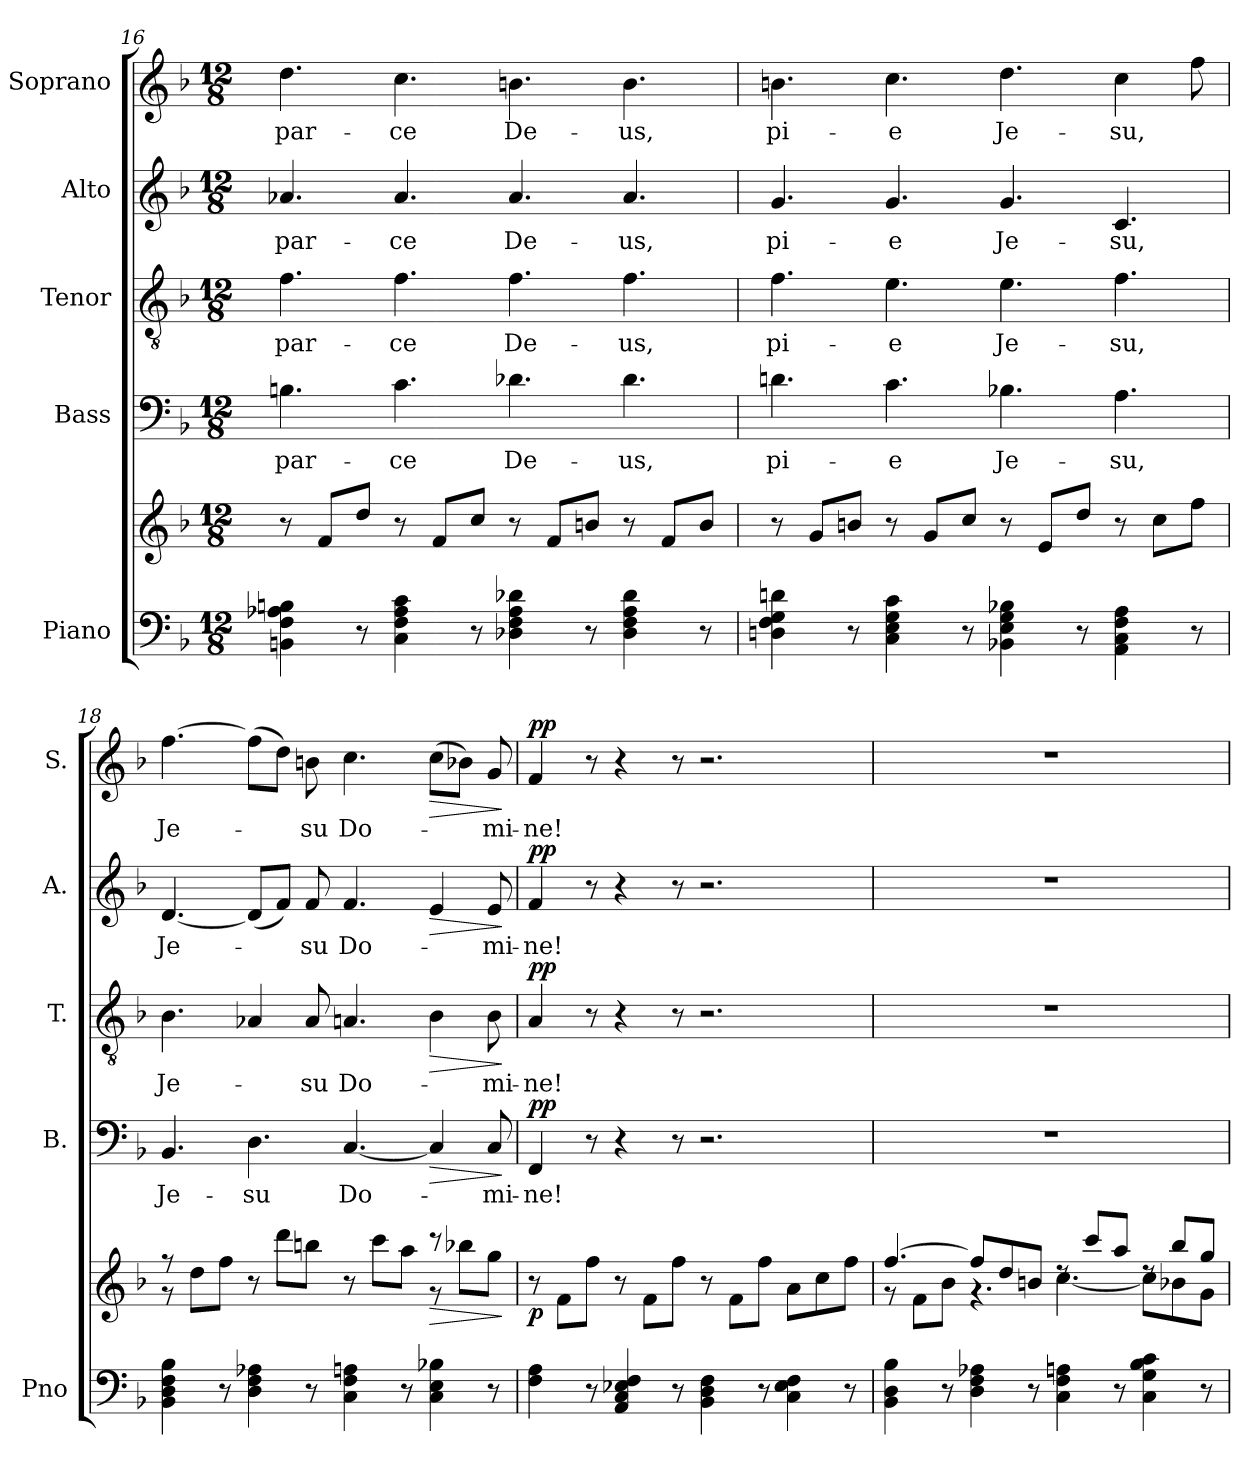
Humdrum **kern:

**kern	**kern	**dynam	**kern	**text	**dynam	**kern	**text	**dynam	**kern	**text	**dynam	**kern	**text	**dynam
*part5	*part5	*part5	*part4	*part4	*part4	*part3	*part3	*part3	*part2	*part2	*part2	*part1	*part1	*part1
*staff6	*staff5	*staff5/6	*staff4	*staff4	*staff4	*staff3	*staff3	*staff3	*staff2	*staff2	*staff2	*staff1	*staff1	*staff1
*I"Piano	*	*	*I"Bass	*	*	*I"Tenor	*	*	*I"Alto	*	*	*I"Soprano	*	*
*I'Pno	*	*	*I'B.	*	*	*I'T.	*	*	*I'A.	*	*	*I'S.	*	*
*clefF4	*clefG2	*	*clefF4	*	*	*clefGv2	*	*	*clefG2	*	*	*clefG2	*	*
*k[b-]	*k[b-]	*	*k[b-]	*	*	*k[b-]	*	*	*k[b-]	*	*	*k[b-]	*	*
*M12/8	*M12/8	*	*M12/8	*	*	*M12/8	*	*	*M12/8	*	*	*M12/8	*	*
=16	=16	=16	=16	=16	=16	=16	=16	=16	=16	=16	=16	=16	=16	=16
!	!	!	!	!LO:LY:b	!	!	!LO:LY:b	!	!	!LO:LY:b	!	!	!LO:LY:b	!
4BBn\ 4F\ 4A-X\ 4Bn\	8r	.	4.Bn\	par-	.	4.f\	par-	.	4.a-X/	par-	.	4.dd\	par-	.
.	8f/L	.	.	.	.	.	.	.	.	.	.	.	.	.
8r	8dd/J	.	.	.	.	.	.	.	.	.	.	.	.	.
!	!	!	!	!LO:LY:b	!	!	!LO:LY:b	!	!	!LO:LY:b	!	!	!LO:LY:b	!
4C\ 4F\ 4A-\ 4c\	8r	.	4.c\	-ce	.	4.f\	-ce	.	4.a-/	-ce	.	4.cc\	-ce	.
.	8f/L	.	.	.	.	.	.	.	.	.	.	.	.	.
8r	8cc/J	.	.	.	.	.	.	.	.	.	.	.	.	.
!	!	!	!	!LO:LY:b	!	!	!LO:LY:b	!	!	!LO:LY:b	!	!	!LO:LY:b	!
4D-X\ 4F\ 4A-\ 4d-X\	8r	.	4.d-X\	De-	.	4.f\	De-	.	4.a-/	De-	.	4.bn\	De-	.
.	8f/L	.	.	.	.	.	.	.	.	.	.	.	.	.
8r	8bn/J	.	.	.	.	.	.	.	.	.	.	.	.	.
!	!	!	!	!LO:LY:b	!	!	!LO:LY:b	!	!	!LO:LY:b	!	!	!LO:LY:b	!
4D-\ 4F\ 4A-\ 4d-\	8r	.	4.d-\	-us,	.	4.f\	-us,	.	4.a-/	-us,	.	4.b\	-us,	.
.	8f/L	.	.	.	.	.	.	.	.	.	.	.	.	.
8r	8b/J	.	.	.	.	.	.	.	.	.	.	.	.	.
!!LO:PB:g=z
=17	=17	=17	=17	=17	=17	=17	=17	=17	=17	=17	=17	=17	=17	=17
!	!	!	!	!LO:LY:b	!	!	!LO:LY:b	!	!	!LO:LY:b	!	!	!LO:LY:b	!
4Dn\ 4F\ 4G\ 4dn\	8r	.	4.dn\	pi-	.	4.f\	pi-	.	4.g/	pi-	.	4.bn\	pi-	.
.	8g/L	.	.	.	.	.	.	.	.	.	.	.	.	.
8r	8bn/J	.	.	.	.	.	.	.	.	.	.	.	.	.
!	!	!	!	!LO:LY:b	!	!	!LO:LY:b	!	!	!LO:LY:b	!	!	!LO:LY:b	!
4C\ 4E\ 4G\ 4c\	8r	.	4.c\	-e	.	4.e\	-e	.	4.g/	-e	.	4.cc\	-e	.
.	8g/L	.	.	.	.	.	.	.	.	.	.	.	.	.
8r	8cc/J	.	.	.	.	.	.	.	.	.	.	.	.	.
!	!	!	!	!LO:LY:b	!	!	!LO:LY:b	!	!	!LO:LY:b	!	!	!LO:LY:b	!
4BB-X\ 4E\ 4G\ 4B-X\	8r	.	4.B-X\	Je-	.	4.e\	Je-	.	4.g/	Je-	.	4.dd\	Je-	.
.	8e/L	.	.	.	.	.	.	.	.	.	.	.	.	.
8r	8dd/J	.	.	.	.	.	.	.	.	.	.	.	.	.
!	!	!	!	!LO:LY:b	!	!	!LO:LY:b	!	!	!LO:LY:b	!	!	!LO:LY:b	!
4AA\ 4C\ 4F\ 4A\	8r	.	4.A\	-su,	.	4.f\	-su,	.	4.c/	-su,	.	4cc\	-su,	.
.	8cc\L	.	.	.	.	.	.	.	.	.	.	.	.	.
8r	8ff\J	.	.	.	.	.	.	.	.	.	.	8ff\	.	.
=18	=18	=18	=18	=18	=18	=18	=18	=18	=18	=18	=18	=18	=18	=18
*	*^	*	*	*	*	*	*	*	*	*	*	*	*	*
!	!	!	!	!	!LO:LY:b	!	!	!LO:LY:b	!	!	!LO:LY:b	!	!	!LO:LY:b	!
4BB-\ 4D\ 4F\ 4B-\	8r	8r	.	4.BB-/	Je-	.	4.B-\	Je-	.	[4.d/	Je-	.	[4.ff\	Je-	.
.	8dd\L	1ryy	.	.	.	.	.	.	.	.	.	.	.	.	.
8r	8ff\J	.	.	.	.	.	.	.	.	.	.	.	.	.	.
!	!	!	!	!	!LO:LY:b	!	!	!	!	!	!	!	!	!	!
4D\ 4F\ 4A-X\	8r	.	.	4.D\	-su	.	4A-X/	.	.	(<8d/L]	.	.	(>8ff\L]	.	.
.	8ddd\L	.	.	.	.	.	.	.	.	8f/J)	.	.	8dd\J)	.	.
!	!	!	!	!	!	!	!	!LO:LY:b	!	!	!LO:LY:b	!	!	!LO:LY:b	!
8r	8bbn\J	.	.	.	.	.	8A-/	-su	.	8f/	-su	.	8bn\	-su	.
!	!	!	!	!	!LO:LY:b	!	!	!LO:LY:b	!	!	!LO:LY:b	!	!	!LO:LY:b	!
4C\ 4F\ 4An\	8r	.	.	[4.C/	Do-	.	4.An/	Do-	.	4.f/	Do-	.	4.cc\	Do-	.
.	8ccc\L	.	.	.	.	.	.	.	.	.	.	.	.	.	.
8r	8aa\J	.	.	.	.	.	.	.	.	.	.	.	.	.	.
!	!	!	!LO:HP:b	!	!	!LO:HP:b	!	!	!LO:HP:b	!	!	!LO:HP:b	!	!	!LO:HP:b
4C\ 4E\ 4B-X\	8r	8r	>	4C/]	.	>	4B-\	.	>	4e/	.	>	(>8cc\L	.	>
.	8bb-X\L	4ryy	.	.	.	.	.	.	.	.	.	.	8b-X\J)	.	.
!	!	!	!	!	!LO:LY:b	!	!	!LO:LY:b	!	!	!LO:LY:b	!	!	!LO:LY:b	!
8r	8gg\J	.	.	8C/	-mi-	.	8B-\	-mi-	.	8e/	-mi-	.	8g/	-mi-	.
*	*v	*v	*	*	*	*	*	*	*	*	*	*	*	*	*
.	.	]	.	.	]	.	.	]	.	.	]	.	.	]
=19	=19	=19	=19	=19	=19	=19	=19	=19	=19	=19	=19	=19	=19	=19
!	!	!LO:DY:b	!	!LO:LY:b	!LO:DY:a	!	!LO:LY:b	!LO:DY:a	!	!LO:LY:b	!LO:DY:a	!	!LO:LY:b	!LO:DY:a
4F\ 4A\	8r	p	4FF/	-ne!	pp	4A/	-ne!	pp	4f/	-ne!	pp	4f/	-ne!	pp
.	8f\L	.	.	.	.	.	.	.	.	.	.	.	.	.
8r	8ff\J	.	8r	.	.	8r	.	.	8r	.	.	8r	.	.
4AA/ 4C/ 4E-X/ 4F/	8r	.	4r	.	.	4r	.	.	4r	.	.	4r	.	.
.	8f\L	.	.	.	.	.	.	.	.	.	.	.	.	.
8r	8ff\J	.	8r	.	.	8r	.	.	8r	.	.	8r	.	.
4BB-\ 4D\ 4F\	8r	.	2.r	.	.	2.r	.	.	2.r	.	.	2.r	.	.
.	8f\L	.	.	.	.	.	.	.	.	.	.	.	.	.
8r	8ff\J	.	.	.	.	.	.	.	.	.	.	.	.	.
4C\ 4E-\ 4F\	8a\L	.	.	.	.	.	.	.	.	.	.	.	.	.
.	8cc\	.	.	.	.	.	.	.	.	.	.	.	.	.
8r	8ff\J	.	.	.	.	.	.	.	.	.	.	.	.	.
!!LO:LB:g=z
=20	=20	=20	=20	=20	=20	=20	=20	=20	=20	=20	=20	=20	=20	=20
*	*^	*	*	*	*	*	*	*	*	*	*	*	*	*
4BB-\ 4D\ 4B-\	[4.ff/	8rg	.	1.r	.	.	1.r	.	.	1.r	.	.	1.r	.	.
.	.	8f\L	.	.	.	.	.	.	.	.	.	.	.	.	.
8r	.	8b-\J	.	.	.	.	.	.	.	.	.	.	.	.	.
4D\ 4F\ 4A-X\	8ff/L]	4.rg	.	.	.	.	.	.	.	.	.	.	.	.	.
.	8dd/	.	.	.	.	.	.	.	.	.	.	.	.	.	.
8r	8bn/J	.	.	.	.	.	.	.	.	.	.	.	.	.	.
4C\ 4F\ 4An\	8rdd	[4.cc\	.	.	.	.	.	.	.	.	.	.	.	.	.
.	8ccc/L	.	.	.	.	.	.	.	.	.	.	.	.	.	.
8r	8aa/J	.	.	.	.	.	.	.	.	.	.	.	.	.	.
4C\ 4G\ 4B-\ 4c\	8rdd	8cc\L]	.	.	.	.	.	.	.	.	.	.	.	.	.
.	8bb-/L	8b-X\	.	.	.	.	.	.	.	.	.	.	.	.	.
8r	8gg/J	8g\J	.	.	.	.	.	.	.	.	.	.	.	.	.
*	*v	*v	*	*	*	*	*	*	*	*	*	*	*	*	*
=	=	=	=	=	=	=	=	=	=	=	=	=	=	=
*-	*-	*-	*-	*-	*-	*-	*-	*-	*-	*-	*-	*-	*-	*-
